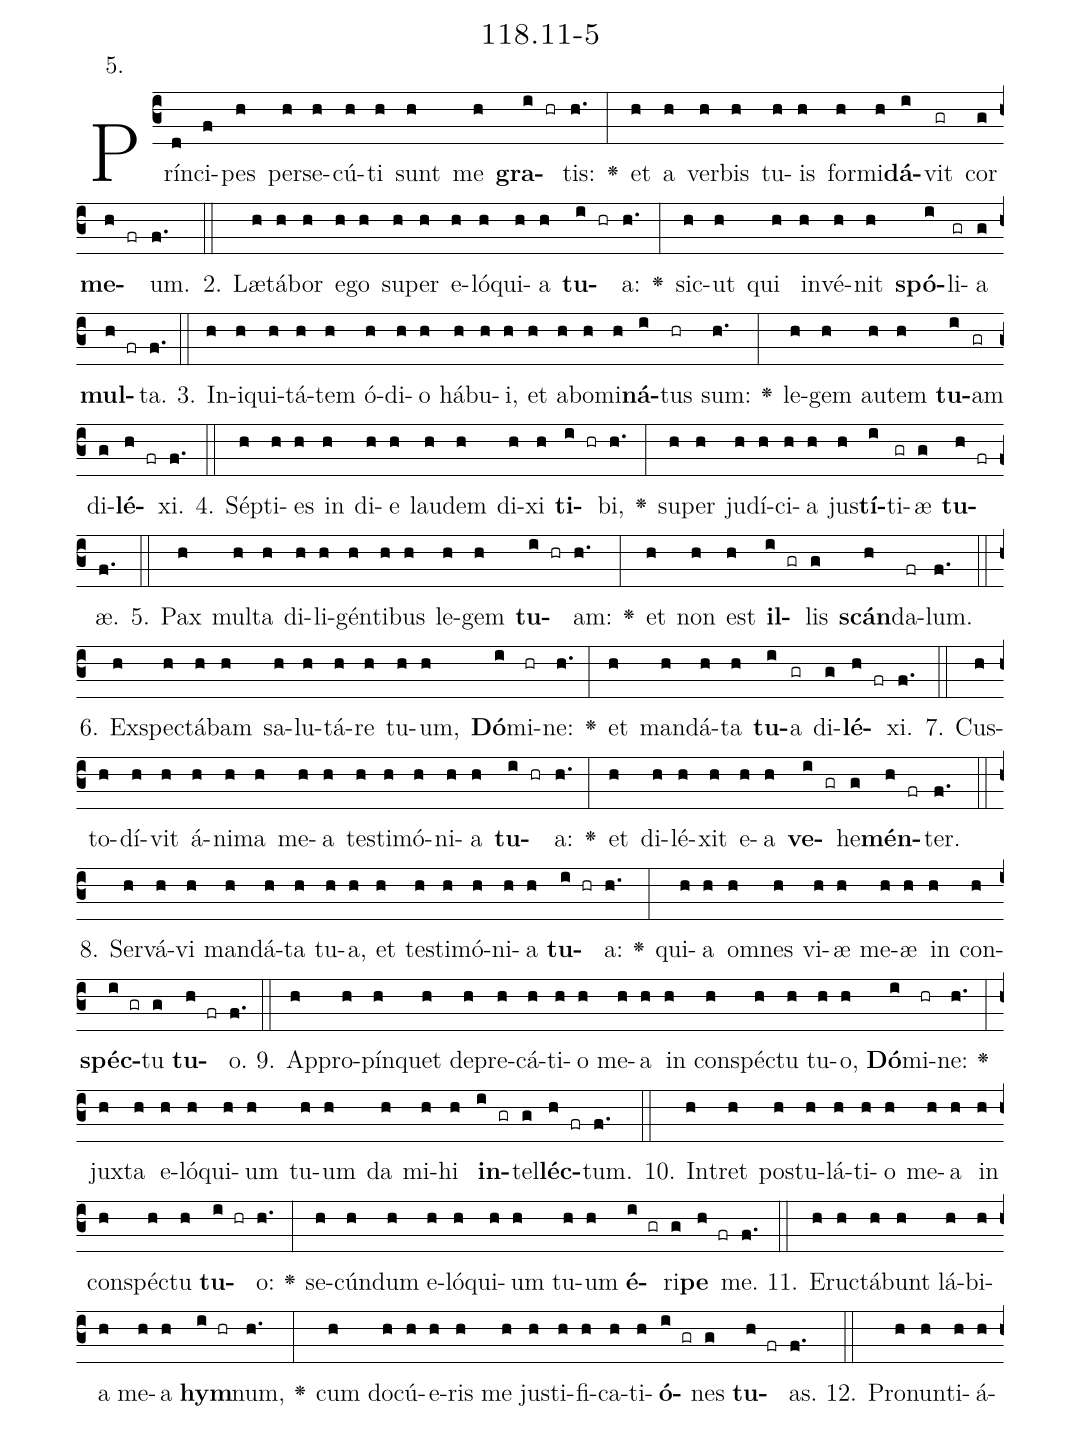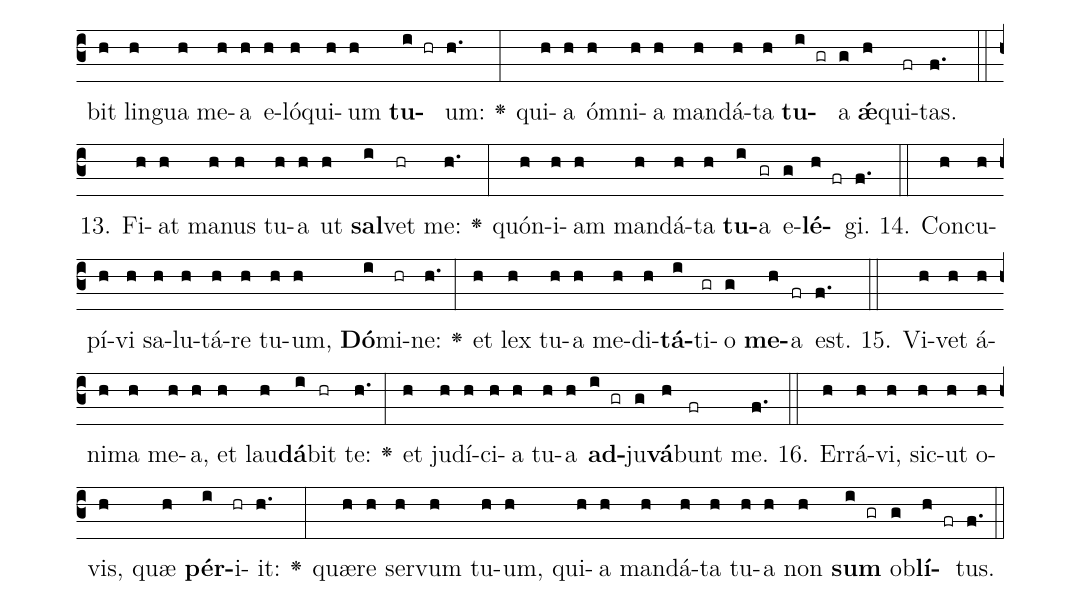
name: 118.11-5;
annotation: 5.;
%%
(c3)Prín(d)ci(f)pes(h) per(h)se(h)cú(h)ti(h) sunt(h) me(h) <b>gra</b>(i hr)tis:(h.) <v>\greheightstar</v>(:) et(h) a(h) ver(h)bis(h) tu(h)is(h) for(h)mi(h)<b>dá</b>(i)vit(gr) cor(g) <b>me</b>(h fr)um.(f.) (::)
2. Læ(h)tá(h)bor(h) e(h)go(h) su(h)per(h) e(h)ló(h)qui(h)a(h) <b>tu</b>(i hr)a:(h.) <v>\greheightstar</v>(:) sic(h)ut(h) qui(h) in(h)vé(h)nit(h) <b>spó</b>(i)li(gr)a(g) <b>mul</b>(h fr)ta.(f.) (::)
3. In(h)i(h)qui(h)tá(h)tem(h) ó(h)di(h)o(h) há(h)bu(h)i,(h) et(h) ab(h)o(h)mi(h)<b>ná</b>(i)tus(hr) sum:(h.) <v>\greheightstar</v>(:) le(h)gem(h) au(h)tem(h) <b>tu</b>(i)am(gr) di(g)<b>lé</b>(h fr)xi.(f.) (::)
4. Sép(h)ti(h)es(h) in(h) di(h)e(h) lau(h)dem(h) di(h)xi(h) <b>ti</b>(i hr)bi,(h.) <v>\greheightstar</v>(:) su(h)per(h) ju(h)dí(h)ci(h)a(h) jus(h)<b>tí</b>(i)ti(gr)æ(g) <b>tu</b>(h fr)æ.(f.) (::)
5. Pax(h) mul(h)ta(h) di(h)li(h)gén(h)ti(h)bus(h) le(h)gem(h) <b>tu</b>(i hr)am:(h.) <v>\greheightstar</v>(:) et(h) non(h) est(h) <b>il</b>(i gr)lis(g) <b>scán</b>(h)da(fr)lum.(f.) (::)
6. Ex(h)spec(h)tá(h)bam(h) sa(h)lu(h)tá(h)re(h) tu(h)um,(h) <b>Dó</b>(i)mi(hr)ne:(h.) <v>\greheightstar</v>(:) et(h) man(h)dá(h)ta(h) <b>tu</b>(i)a(gr) di(g)<b>lé</b>(h fr)xi.(f.) (::)
7. Cus(h)to(h)dí(h)vit(h) á(h)ni(h)ma(h) me(h)a(h) tes(h)ti(h)mó(h)ni(h)a(h) <b>tu</b>(i hr)a:(h.) <v>\greheightstar</v>(:) et(h) di(h)lé(h)xit(h) e(h)a(h) <b>ve</b>(i gr)he(g)<b>mén</b>(h fr)ter.(f.) (::)
8. Ser(h)vá(h)vi(h) man(h)dá(h)ta(h) tu(h)a,(h) et(h) tes(h)ti(h)mó(h)ni(h)a(h) <b>tu</b>(i hr)a:(h.) <v>\greheightstar</v>(:) qui(h)a(h) om(h)nes(h) vi(h)æ(h) me(h)æ(h) in(h) con(h)<b>spéc</b>(i gr)tu(g) <b>tu</b>(h fr)o.(f.) (::)
9. Ap(h)pro(h)pín(h)quet(h) de(h)pre(h)cá(h)ti(h)o(h) me(h)a(h) in(h) con(h)spéc(h)tu(h) tu(h)o,(h) <b>Dó</b>(i)mi(hr)ne:(h.) <v>\greheightstar</v>(:) jux(h)ta(h) e(h)ló(h)qui(h)um(h) tu(h)um(h) da(h) mi(h)hi(h) <b>in</b>(i gr)tel(g)<b>léc</b>(h fr)tum.(f.) (::)
10. In(h)tret(h) pos(h)tu(h)lá(h)ti(h)o(h) me(h)a(h) in(h) con(h)spéc(h)tu(h) <b>tu</b>(i hr)o:(h.) <v>\greheightstar</v>(:) se(h)cún(h)dum(h) e(h)ló(h)qui(h)um(h) tu(h)um(h) <b>é</b>(i gr)ri(g)<b>pe</b>(h fr) me.(f.) (::)
11. E(h)ruc(h)tá(h)bunt(h) lá(h)bi(h)a(h) me(h)a(h) <b>hym</b>(i hr)num,(h.) <v>\greheightstar</v>(:) cum(h) do(h)cú(h)e(h)ris(h) me(h) jus(h)ti(h)fi(h)ca(h)ti(h)<b>ó</b>(i gr)nes(g) <b>tu</b>(h fr)as.(f.) (::)
12. Pro(h)nun(h)ti(h)á(h)bit(h) lin(h)gua(h) me(h)a(h) e(h)ló(h)qui(h)um(h) <b>tu</b>(i hr)um:(h.) <v>\greheightstar</v>(:) qui(h)a(h) óm(h)ni(h)a(h) man(h)dá(h)ta(h) <b>tu</b>(i gr)a(g) <b>ǽ</b>(h)qui(fr)tas.(f.) (::)
13. Fi(h)at(h) ma(h)nus(h) tu(h)a(h) ut(h) <b>sal</b>(i)vet(hr) me:(h.) <v>\greheightstar</v>(:) quón(h)i(h)am(h) man(h)dá(h)ta(h) <b>tu</b>(i)a(gr) e(g)<b>lé</b>(h fr)gi.(f.) (::)
14. Con(h)cu(h)pí(h)vi(h) sa(h)lu(h)tá(h)re(h) tu(h)um,(h) <b>Dó</b>(i)mi(hr)ne:(h.) <v>\greheightstar</v>(:) et(h) lex(h) tu(h)a(h) me(h)di(h)<b>tá</b>(i)ti(gr)o(g) <b>me</b>(h)a(fr) est.(f.) (::)
15. Vi(h)vet(h) á(h)ni(h)ma(h) me(h)a,(h) et(h) lau(h)<b>dá</b>(i)bit(hr) te:(h.) <v>\greheightstar</v>(:) et(h) ju(h)dí(h)ci(h)a(h) tu(h)a(h) <b>ad</b>(i gr)ju(g)<b>vá</b>(h)bunt(fr) me.(f.) (::)
16. Er(h)rá(h)vi,(h) sic(h)ut(h) o(h)vis,(h) quæ(h) <b>pér</b>(i)i(hr)it:(h.) <v>\greheightstar</v>(:) quæ(h)re(h) ser(h)vum(h) tu(h)um,(h) qui(h)a(h) man(h)dá(h)ta(h) tu(h)a(h) non(h) <b>sum</b>(i gr) ob(g)<b>lí</b>(h fr)tus.(f.) (::)
